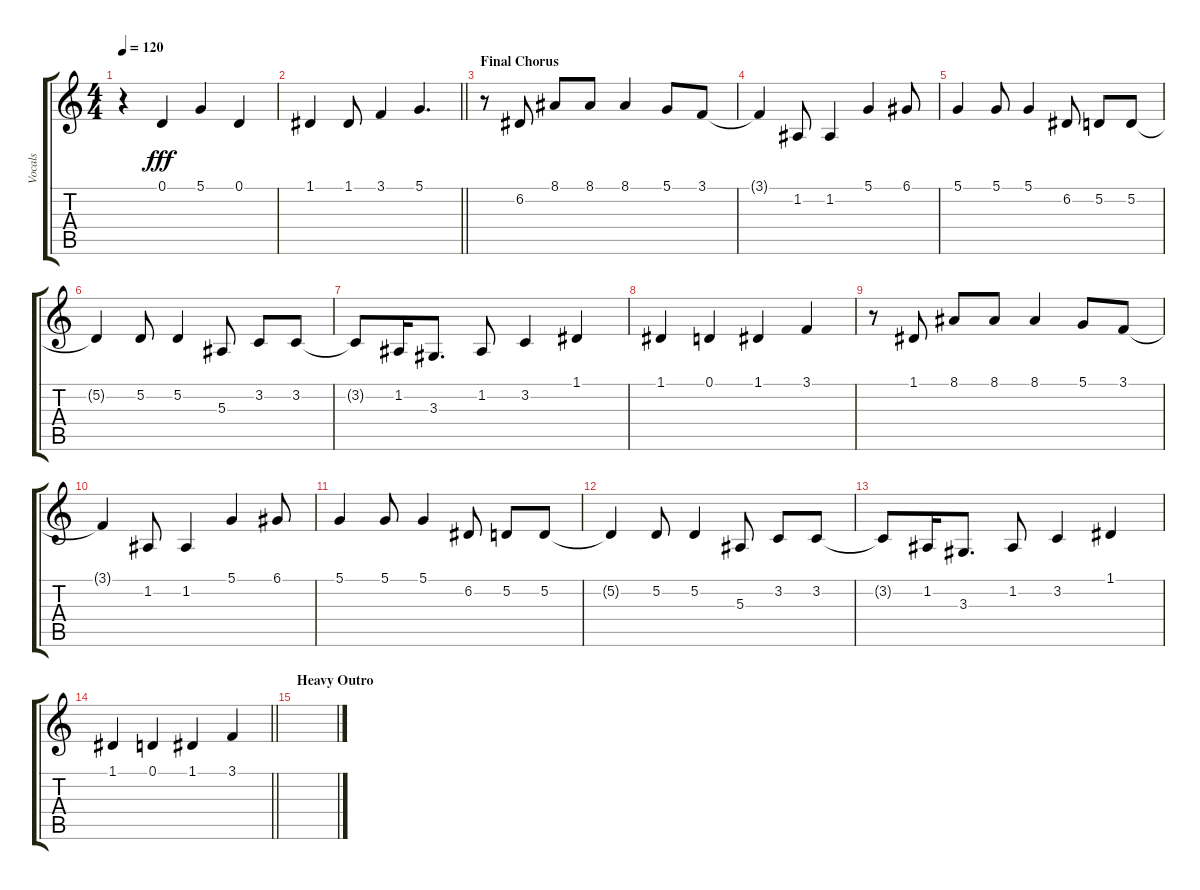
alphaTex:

\track ("Vocals" "Vocals") {instrument flute}
\staff {score tabs}
\tuning (D4 A3 F3 C3 G2 C2) {hide}
\ts (4 4)
\tempo 120
\clef g2
\ks c
r.4{dy fff} 0.1.4 5.1.4 0.1.4 |
\barLineRight lightlight
1.1.4 1.1.8 3.1.4 5.1.4{d} |
\section ("" "Final Chorus")
r.8 6.2.8 8.1.8 8.1.8 8.1.4 5.1.8 3.1.8 |
3.1{t}.4 1.2.8 1.2.4 5.1.4 6.1.8 |
5.1.4 5.1.8 5.1.4 6.2.8 5.2.8 5.2.8 |
5.2{t}.4 5.2.8 5.2.4 5.3.8 3.2.8 3.2.8 |
3.2{t}.8 1.2.16 3.3.8{d} 1.2.8 3.2.4 1.1.4 |
1.1.4 0.1.4 1.1.4 3.1.4 |
r.8 1.1.8 8.1.8 8.1.8 8.1.4 5.1.8 3.1.8 |
3.1{t}.4 1.2.8 1.2.4 5.1.4 6.1.8 |
5.1.4 5.1.8 5.1.4 6.2.8 5.2.8 5.2.8 |
5.2{t}.4 5.2.8 5.2.4 5.3.8 3.2.8 3.2.8 |
3.2{t}.8 1.2.16 3.3.8{d} 1.2.8 3.2.4 1.1.4 |
\barLineRight lightlight
1.1.4 0.1.4 1.1.4 3.1.4 |
\section ("" "Heavy Outro")
